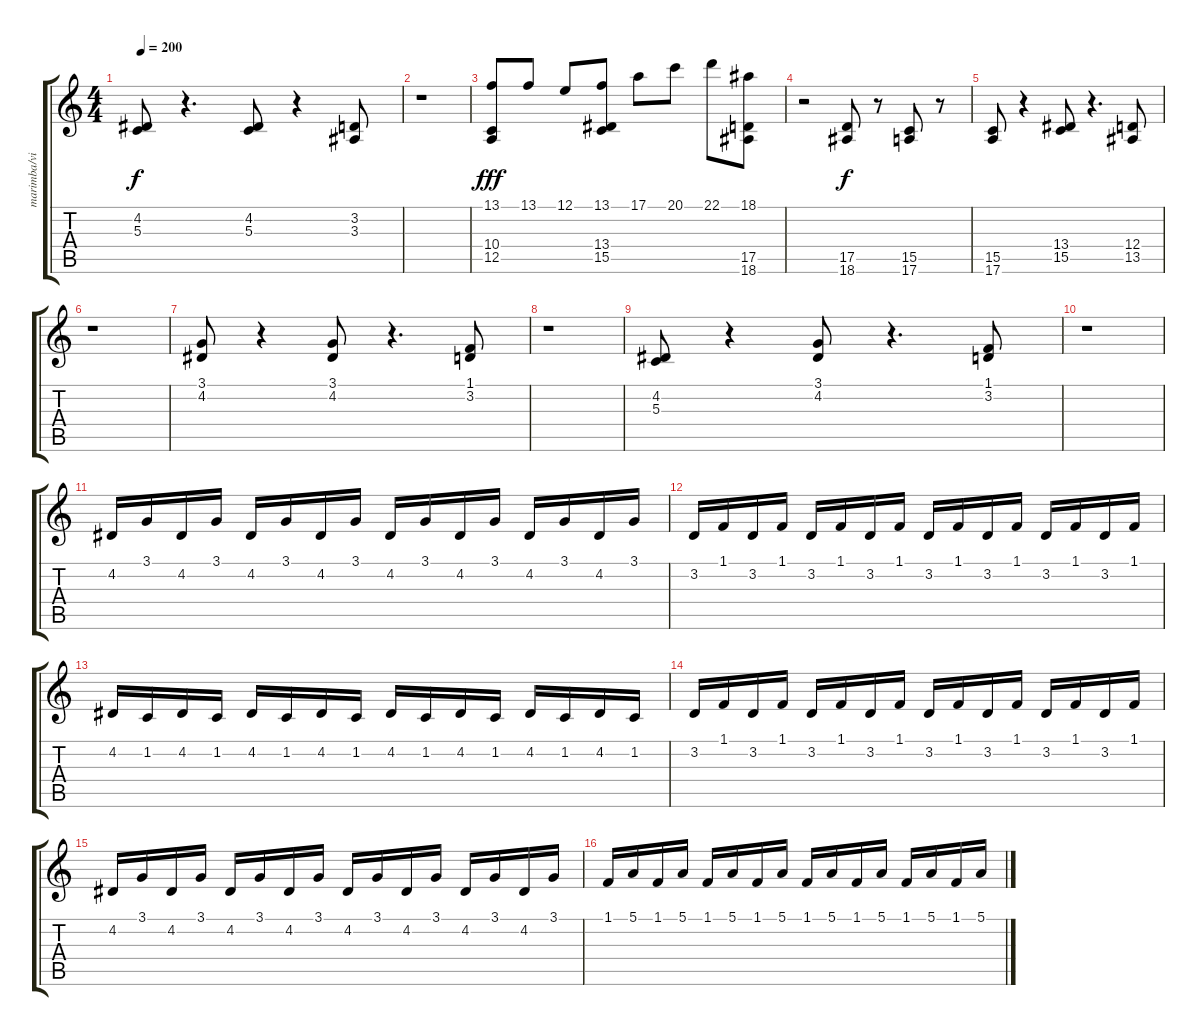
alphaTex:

\track ("marimba/vibe        " "marimba/vi") {instrument marimba}
\staff {score tabs}
\tuning (E4 B3 G3 D3 A2 E2) {hide}
\ts (4 4)
\tempo 200
\clef g2
\ks c
(4.2 5.3).8{dy f} r.4{d} (4.2 5.3).8 r.4 (3.2 3.3).8 |
r.1 |
(13.1 10.4 12.5).8{dy fff} 13.1.8 12.1.8 (13.1 13.4 15.5).8 17.1.8 20.1.8 22.1.8 (18.1 17.5 18.6).8 |
r.2 (17.5 18.6).8{dy f} r.8 (15.5 17.6).8 r.8 |
(15.5 17.6).8 r.4 (13.4 15.5).8 r.4{d} (12.4 13.5).8 |
r.1 |
(3.1 4.2).8 r.4 (3.1 4.2).8 r.4{d} (1.1 3.2).8 |
r.1 |
(4.2 5.3).8 r.4 (3.1 4.2).8 r.4{d} (1.1 3.2).8 |
r.1 |
4.2.16 3.1.16 4.2.16 3.1.16 4.2.16 3.1.16 4.2.16 3.1.16 4.2.16 3.1.16 4.2.16 3.1.16 4.2.16 3.1.16 4.2.16 3.1.16 |
3.2.16 1.1.16 3.2.16 1.1.16 3.2.16 1.1.16 3.2.16 1.1.16 3.2.16 1.1.16 3.2.16 1.1.16 3.2.16 1.1.16 3.2.16 1.1.16 |
4.2.16 1.2.16 4.2.16 1.2.16 4.2.16 1.2.16 4.2.16 1.2.16 4.2.16 1.2.16 4.2.16 1.2.16 4.2.16 1.2.16 4.2.16 1.2.16 |
3.2.16 1.1.16 3.2.16 1.1.16 3.2.16 1.1.16 3.2.16 1.1.16 3.2.16 1.1.16 3.2.16 1.1.16 3.2.16 1.1.16 3.2.16 1.1.16 |
4.2.16 3.1.16 4.2.16 3.1.16 4.2.16 3.1.16 4.2.16 3.1.16 4.2.16 3.1.16 4.2.16 3.1.16 4.2.16 3.1.16 4.2.16 3.1.16 |
1.1.16 5.1.16 1.1.16 5.1.16 1.1.16 5.1.16 1.1.16 5.1.16 1.1.16 5.1.16 1.1.16 5.1.16 1.1.16 5.1.16 1.1.16 5.1.16
